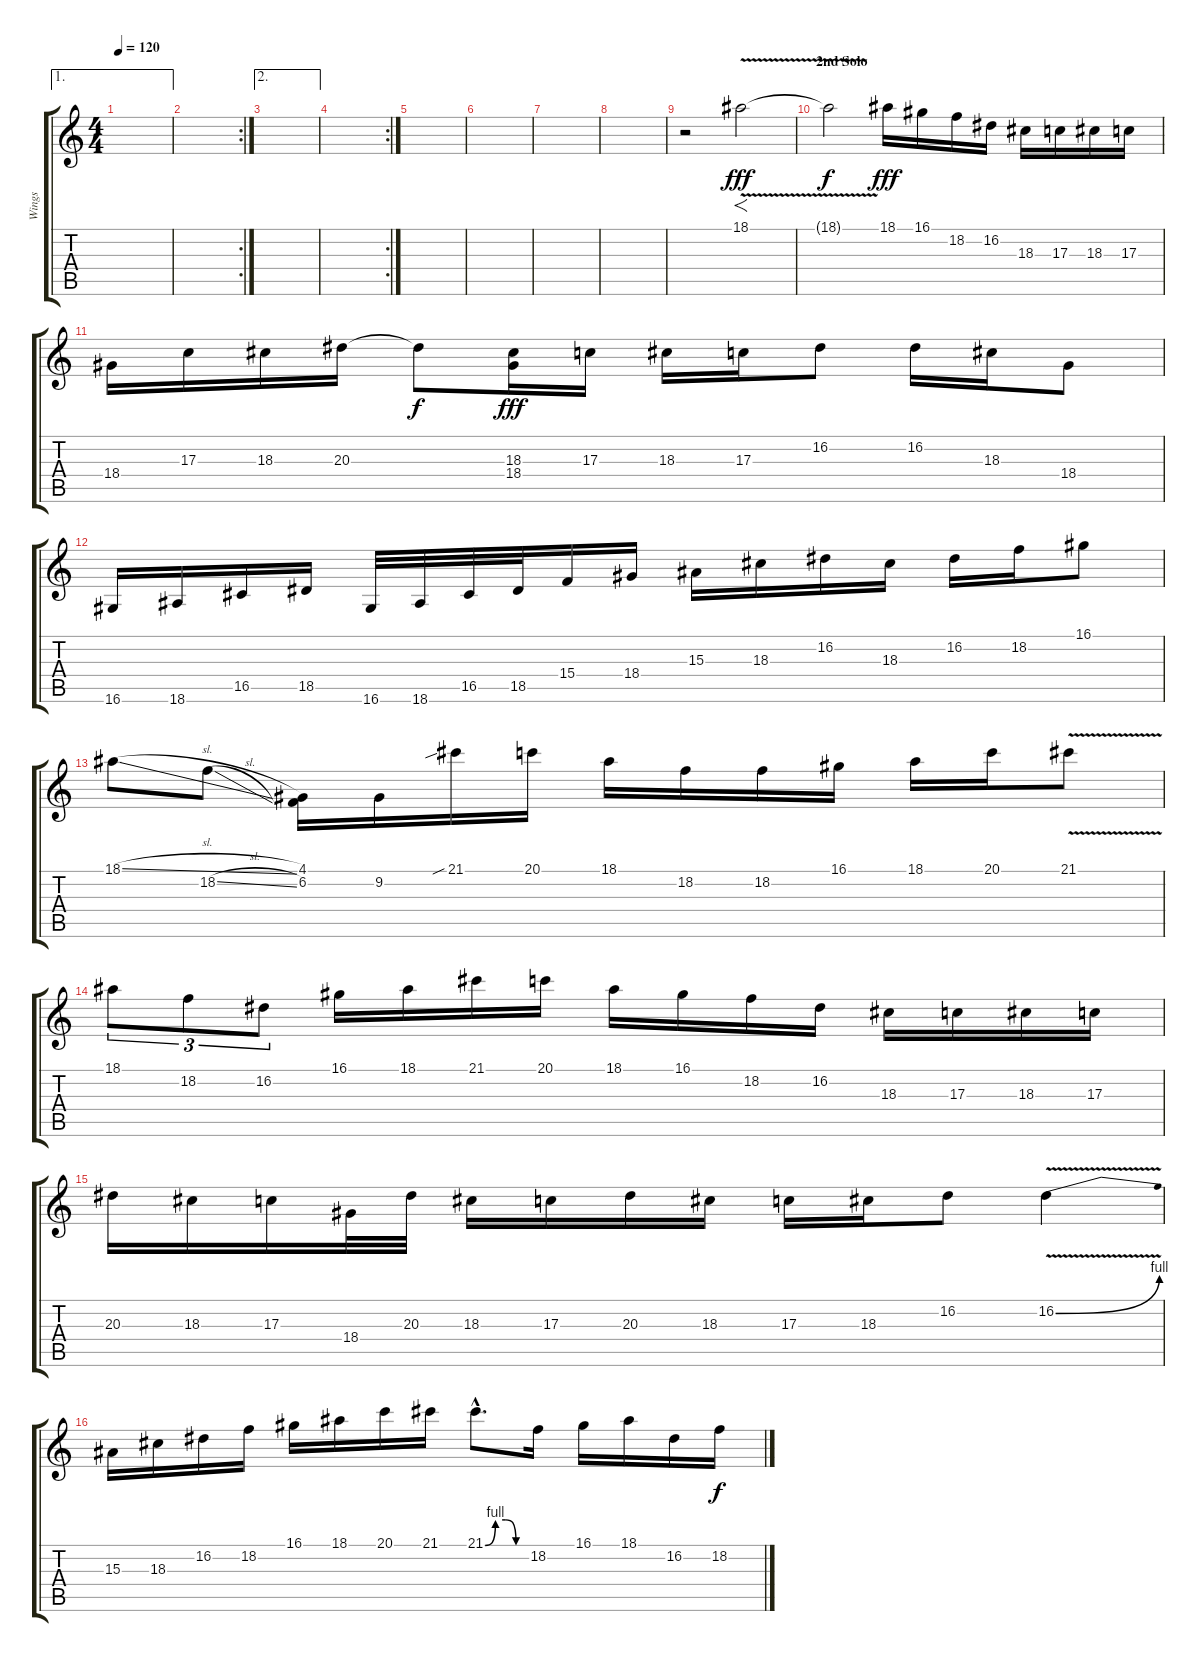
\track ("Wings" "Wings") {instrument acousticgrandpiano}
\staff {score tabs}
\tuning (E4 B3 G3 D3 A2 E2) {hide}
\ae 1
\ts (4 4)
\tempo 120
\clef g2
\ks c
|
\rc 2
|
\ae 2
|
\rc 2
|
|
|
|
|
r.2 18.1{v}.2{f dy fff} |
\section ("" "2nd Solo")
18.1{t}.2{dy f} 18.1.16{dy fff} 16.1.16 18.2.16 16.2.16 18.3.16 17.3.16 18.3.16 17.3.16 |
18.4.16 17.3.16 18.3.16 20.3.16 20.3{t}.8{dy f} (18.3 18.4).16{dy fff} 17.3.16 18.3.16 17.3.16 16.2.8 16.2.16 18.3.16 18.4.8 |
16.6.16 18.6.16 16.5.16 18.5.16 16.6.32 18.6.32 16.5.32 18.5.32 15.4.16 18.4.16 15.3.16 18.3.16 16.2.16 18.3.16 16.2.16 18.2.16 16.1.8 |
18.1{sl}.8 18.2{sl}.8 (4.1 6.2).16 9.2.16 21.1{sib}.16 20.1.16 18.1.16 18.2.16 18.2.16 16.1.16 18.1.16 20.1.16 21.1{v}.8 |
18.1.8{tu (3 2)} 18.2.8{tu (3 2)} 16.2.8{tu (3 2)} 16.1.16 18.1.16 21.1.16 20.1.16 18.1.16 16.1.16 18.2.16 16.2.16 18.3.16 17.3.16 18.3.16 17.3.16 |
20.3.16 18.3.16 17.3.16 18.4.32 20.3.32 18.3.16 17.3.16 20.3.16 18.3.16 17.3.16 18.3.16 16.2.8 16.2{be (bend 0 0 60 4) v}.4 |
15.3.16 18.3.16 16.2.16 18.2.16 16.1.16 18.1.16 20.1.16 21.1.16 21.1{be (custom 0 0 15 4 30 4 45 0 60 0) hac}.8{d} 18.2.16 16.1.16 18.1.16 16.2.16 18.2.16{dy f}
